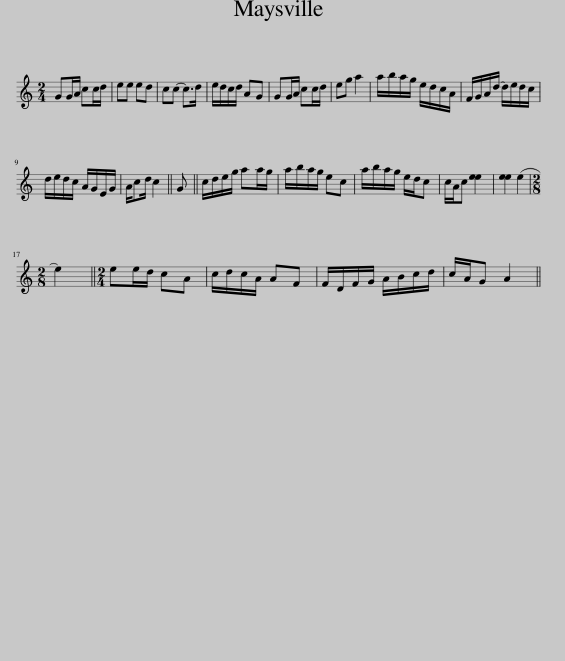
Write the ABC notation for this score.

X:1
L:1/8
M:2/4
I:linebreak $
K:C
V:1 treble
V:1
 GG/A/ cc/d/ | ee ed | c(c c>)d | e/d/c/d/ AG | GG/A/ cc/d/ | %5
 eg a2 | a/b/a/g/ e/d/c/A/ | F/G/A/(d/ d/)e/d/c/ |$ d/e/d/c/ A/G/E/G/ | A/cd/ c2 || %10
 G || c/d/e/g/ aa/g/ | a/b/a/g/ ec | a/b/a/g/ e/d/c | c/A/c [ee]2 | %15
 [ee]2 (e2 |$[M:2/8] e2) ||[M:2/4] ee/d/ cA | c/d/c/A/ AF | F/D/F/G/ A/B/c/d/ | %20
 c/A/G A2 || %21
